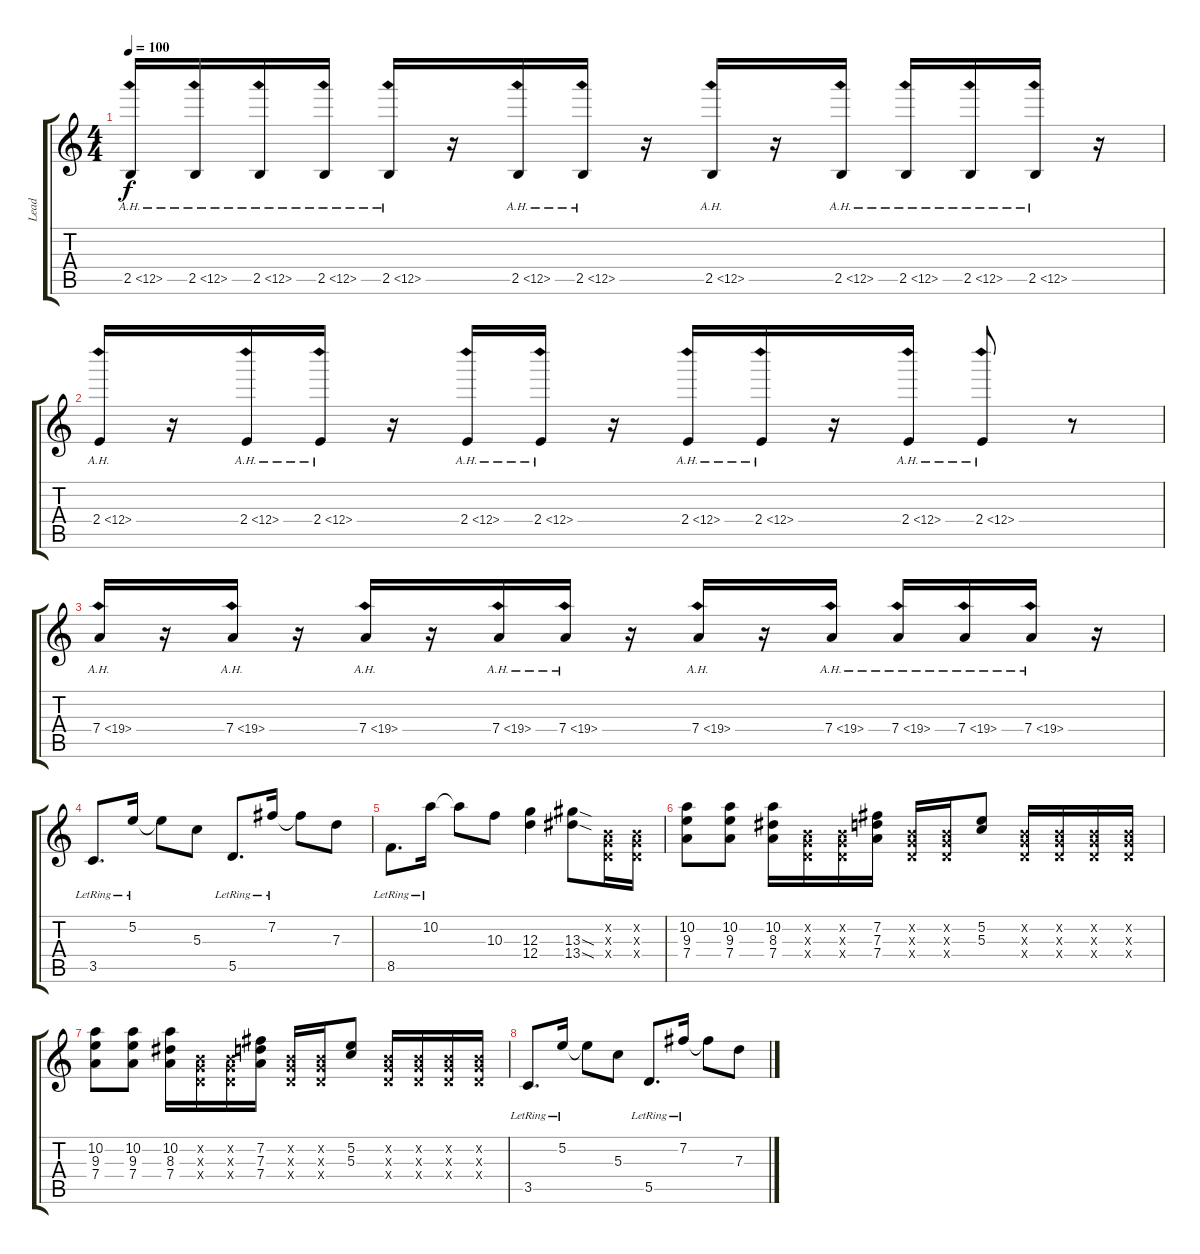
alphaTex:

\track ("Lead" "Lead") {instrument overdrivenguitar}
\staff {score tabs}
\tuning (E4 B3 G3 D3 A2 E2) {hide}
\ts (4 4)
\tempo 100
\clef g2
\ks c
2.5{ah 10}.16{dy f} 2.5{ah 10}.16 2.5{ah 10}.16 2.5{ah 10}.16 2.5{ah 10}.16 r.16 2.5{ah 10}.16 2.5{ah 10}.16 r.16 2.5{ah 10}.16 r.16 2.5{ah 10}.16 2.5{ah 10}.16 2.5{ah 10}.16 2.5{ah 10}.16 r.16 |
2.4{ah 10}.16 r.16 2.4{ah 10}.16 2.4{ah 10}.16 r.16 2.4{ah 10}.16 2.4{ah 10}.16 r.16 2.4{ah 10}.16 2.4{ah 10}.16 r.16 2.4{ah 10}.16 2.4{ah 10}.8 r.8 |
7.4{ah 12}.16 r.16 7.4{ah 12}.16 r.16 7.4{ah 12}.16 r.16 7.4{ah 12}.16 7.4{ah 12}.16 r.16 7.4{ah 12}.16 r.16 7.4{ah 12}.16 7.4{ah 12}.16 7.4{ah 12}.16 7.4{ah 12}.16 r.16 |
3.5{lr}.8{d} 5.2{lr}.16 5.2{t}.8 5.3.8 5.5{lr}.8{d} 7.2{lr}.16 7.2{t}.8 7.3.8 |
8.5{lr}.8{d} 10.2{lr}.16 10.2{t}.8 10.3.8 (12.3 12.4).4 (13.3{sod} 13.4{sod}).8 (0.2{x} 0.3{x} 0.4{x}).16 (0.2{x} 0.3{x} 0.4{x}).16 |
(10.2 9.3 7.4).8 (10.2 9.3 7.4).8 (10.2 8.3 7.4).16 (0.2{x} 0.3{x} 0.4{x}).16 (0.2{x} 0.3{x} 0.4{x}).16 (7.2 7.3 7.4).16 (0.2{x} 0.3{x} 0.4{x}).16 (0.2{x} 0.3{x} 0.4{x}).16 (5.2 5.3).8 (0.2{x} 0.3{x} 0.4{x}).16 (0.2{x} 0.3{x} 0.4{x}).16 (0.2{x} 0.3{x} 0.4{x}).16 (0.2{x} 0.3{x} 0.4{x}).16 |
(10.2 9.3 7.4).8 (10.2 9.3 7.4).8 (10.2 8.3 7.4).16 (0.2{x} 0.3{x} 0.4{x}).16 (0.2{x} 0.3{x} 0.4{x}).16 (7.2 7.3 7.4).16 (0.2{x} 0.3{x} 0.4{x}).16 (0.2{x} 0.3{x} 0.4{x}).16 (5.2 5.3).8 (0.2{x} 0.3{x} 0.4{x}).16 (0.2{x} 0.3{x} 0.4{x}).16 (0.2{x} 0.3{x} 0.4{x}).16 (0.2{x} 0.3{x} 0.4{x}).16 |
3.5{lr}.8{d} 5.2{lr}.16 5.2{t}.8 5.3.8 5.5{lr}.8{d} 7.2{lr}.16 7.2{t}.8 7.3.8
